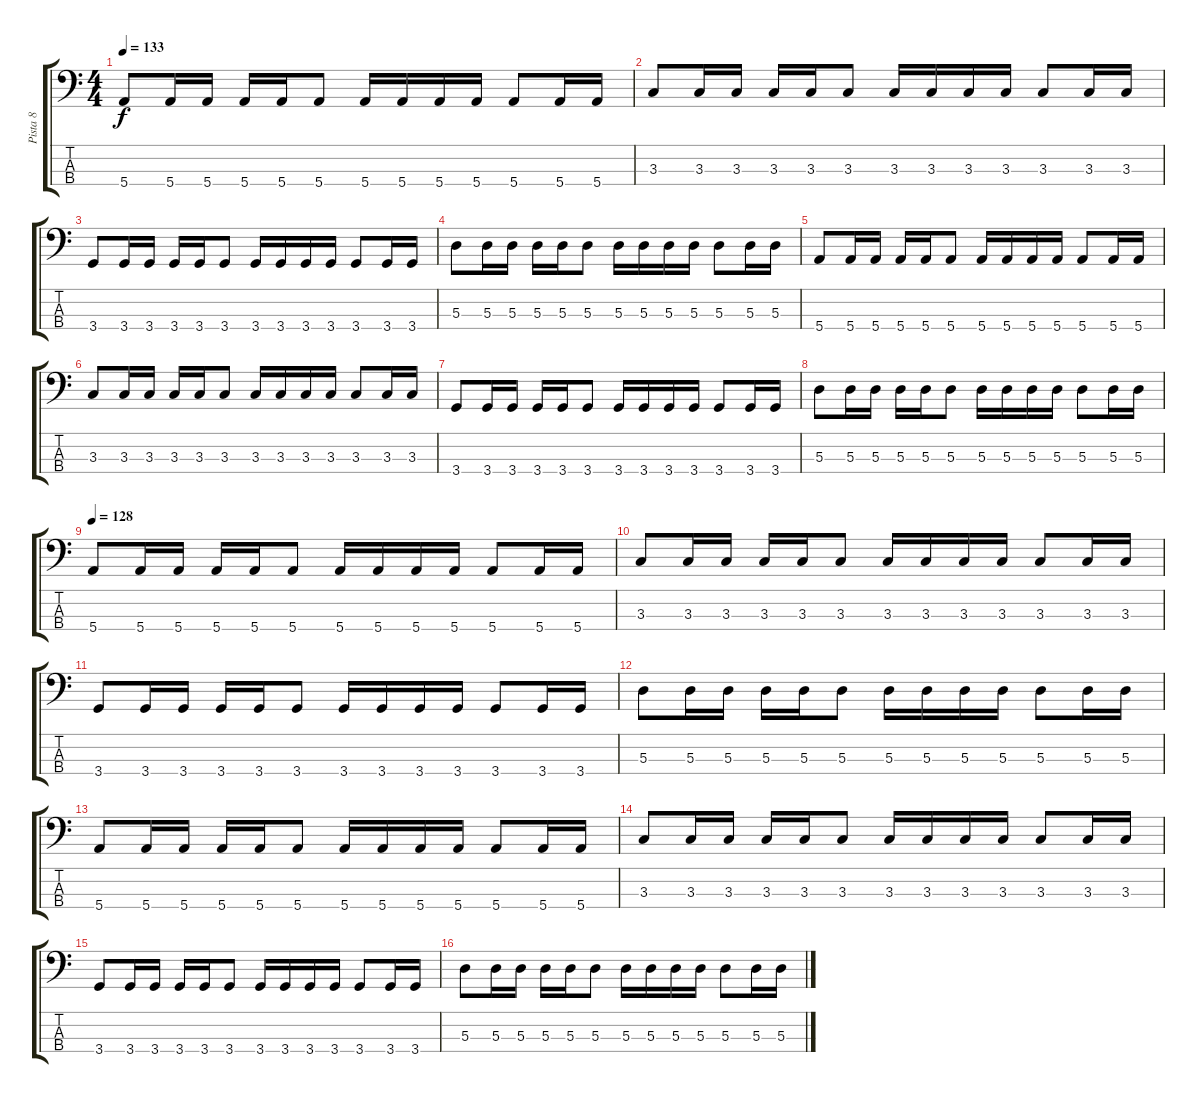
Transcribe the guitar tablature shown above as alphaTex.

\track ("Pista 8" "Pista 8") {instrument electricbasspick}
\staff {score tabs}
\tuning (G2 D2 A1 E1) {hide}
\ts (4 4)
\tempo 133
\clef f4
\ks c
5.4.8{dy f} 5.4.16 5.4.16 5.4.16 5.4.16 5.4.8 5.4.16 5.4.16 5.4.16 5.4.16 5.4.8 5.4.16 5.4.16 |
3.3.8 3.3.16 3.3.16 3.3.16 3.3.16 3.3.8 3.3.16 3.3.16 3.3.16 3.3.16 3.3.8 3.3.16 3.3.16 |
3.4.8 3.4.16 3.4.16 3.4.16 3.4.16 3.4.8 3.4.16 3.4.16 3.4.16 3.4.16 3.4.8 3.4.16 3.4.16 |
5.3.8 5.3.16 5.3.16 5.3.16 5.3.16 5.3.8 5.3.16 5.3.16 5.3.16 5.3.16 5.3.8 5.3.16 5.3.16 |
5.4.8 5.4.16 5.4.16 5.4.16 5.4.16 5.4.8 5.4.16 5.4.16 5.4.16 5.4.16 5.4.8 5.4.16 5.4.16 |
3.3.8 3.3.16 3.3.16 3.3.16 3.3.16 3.3.8 3.3.16 3.3.16 3.3.16 3.3.16 3.3.8 3.3.16 3.3.16 |
3.4.8 3.4.16 3.4.16 3.4.16 3.4.16 3.4.8 3.4.16 3.4.16 3.4.16 3.4.16 3.4.8 3.4.16 3.4.16 |
5.3.8 5.3.16 5.3.16 5.3.16 5.3.16 5.3.8 5.3.16 5.3.16 5.3.16 5.3.16 5.3.8 5.3.16 5.3.16 |
\tempo 128
5.4.8 5.4.16 5.4.16 5.4.16 5.4.16 5.4.8 5.4.16 5.4.16 5.4.16 5.4.16 5.4.8 5.4.16 5.4.16 |
3.3.8 3.3.16 3.3.16 3.3.16 3.3.16 3.3.8 3.3.16 3.3.16 3.3.16 3.3.16 3.3.8 3.3.16 3.3.16 |
3.4.8 3.4.16 3.4.16 3.4.16 3.4.16 3.4.8 3.4.16 3.4.16 3.4.16 3.4.16 3.4.8 3.4.16 3.4.16 |
5.3.8 5.3.16 5.3.16 5.3.16 5.3.16 5.3.8 5.3.16 5.3.16 5.3.16 5.3.16 5.3.8 5.3.16 5.3.16 |
5.4.8 5.4.16 5.4.16 5.4.16 5.4.16 5.4.8 5.4.16 5.4.16 5.4.16 5.4.16 5.4.8 5.4.16 5.4.16 |
3.3.8 3.3.16 3.3.16 3.3.16 3.3.16 3.3.8 3.3.16 3.3.16 3.3.16 3.3.16 3.3.8 3.3.16 3.3.16 |
3.4.8 3.4.16 3.4.16 3.4.16 3.4.16 3.4.8 3.4.16 3.4.16 3.4.16 3.4.16 3.4.8 3.4.16 3.4.16 |
5.3.8 5.3.16 5.3.16 5.3.16 5.3.16 5.3.8 5.3.16 5.3.16 5.3.16 5.3.16 5.3.8 5.3.16 5.3.16
